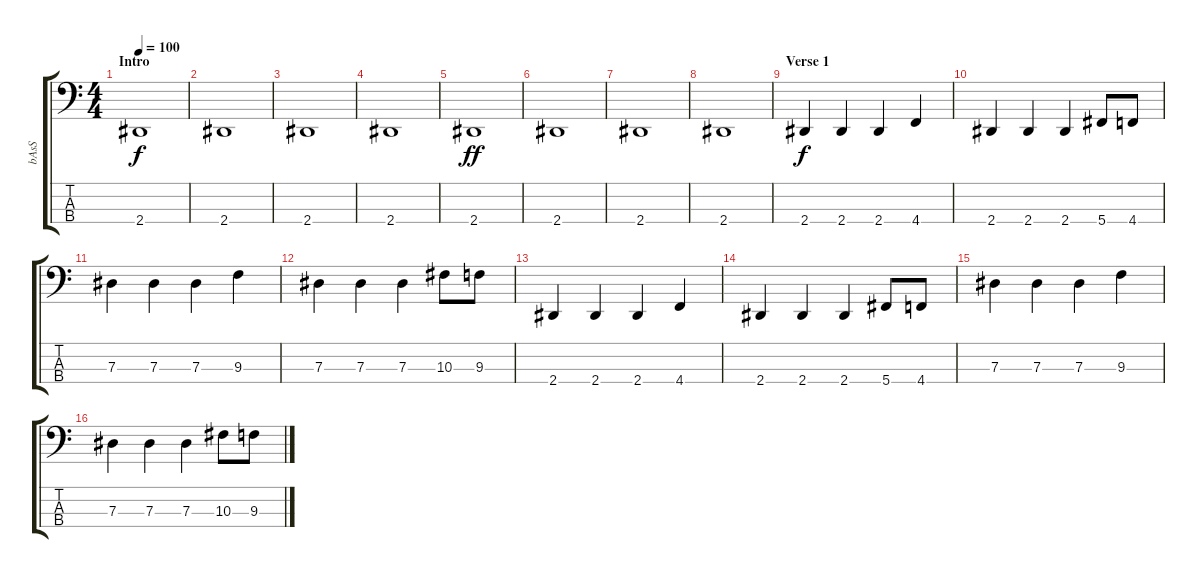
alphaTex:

\track ("bAsS" "bAsS") {instrument fretlessbass}
\staff {score tabs}
\tuning (Gb2 Db2 Ab1 Db1) {hide}
\ts (4 4)
\section ("" "Intro")
\tempo 100
\clef f4
\ks c
2.4.1{dy f instrument fretlessbass} |
2.4.1 |
2.4.1 |
2.4.1 |
2.4.1{dy ff} |
2.4.1 |
2.4.1 |
2.4.1 |
\section ("" "Verse 1")
2.4.4{dy f} 2.4.4 2.4.4 4.4.4 |
2.4.4 2.4.4 2.4.4 5.4.8 4.4.8 |
7.3.4 7.3.4 7.3.4 9.3.4 |
7.3.4 7.3.4 7.3.4 10.3.8 9.3.8 |
2.4.4 2.4.4 2.4.4 4.4.4 |
2.4.4 2.4.4 2.4.4 5.4.8 4.4.8 |
7.3.4 7.3.4 7.3.4 9.3.4 |
7.3.4 7.3.4 7.3.4 10.3.8 9.3.8
